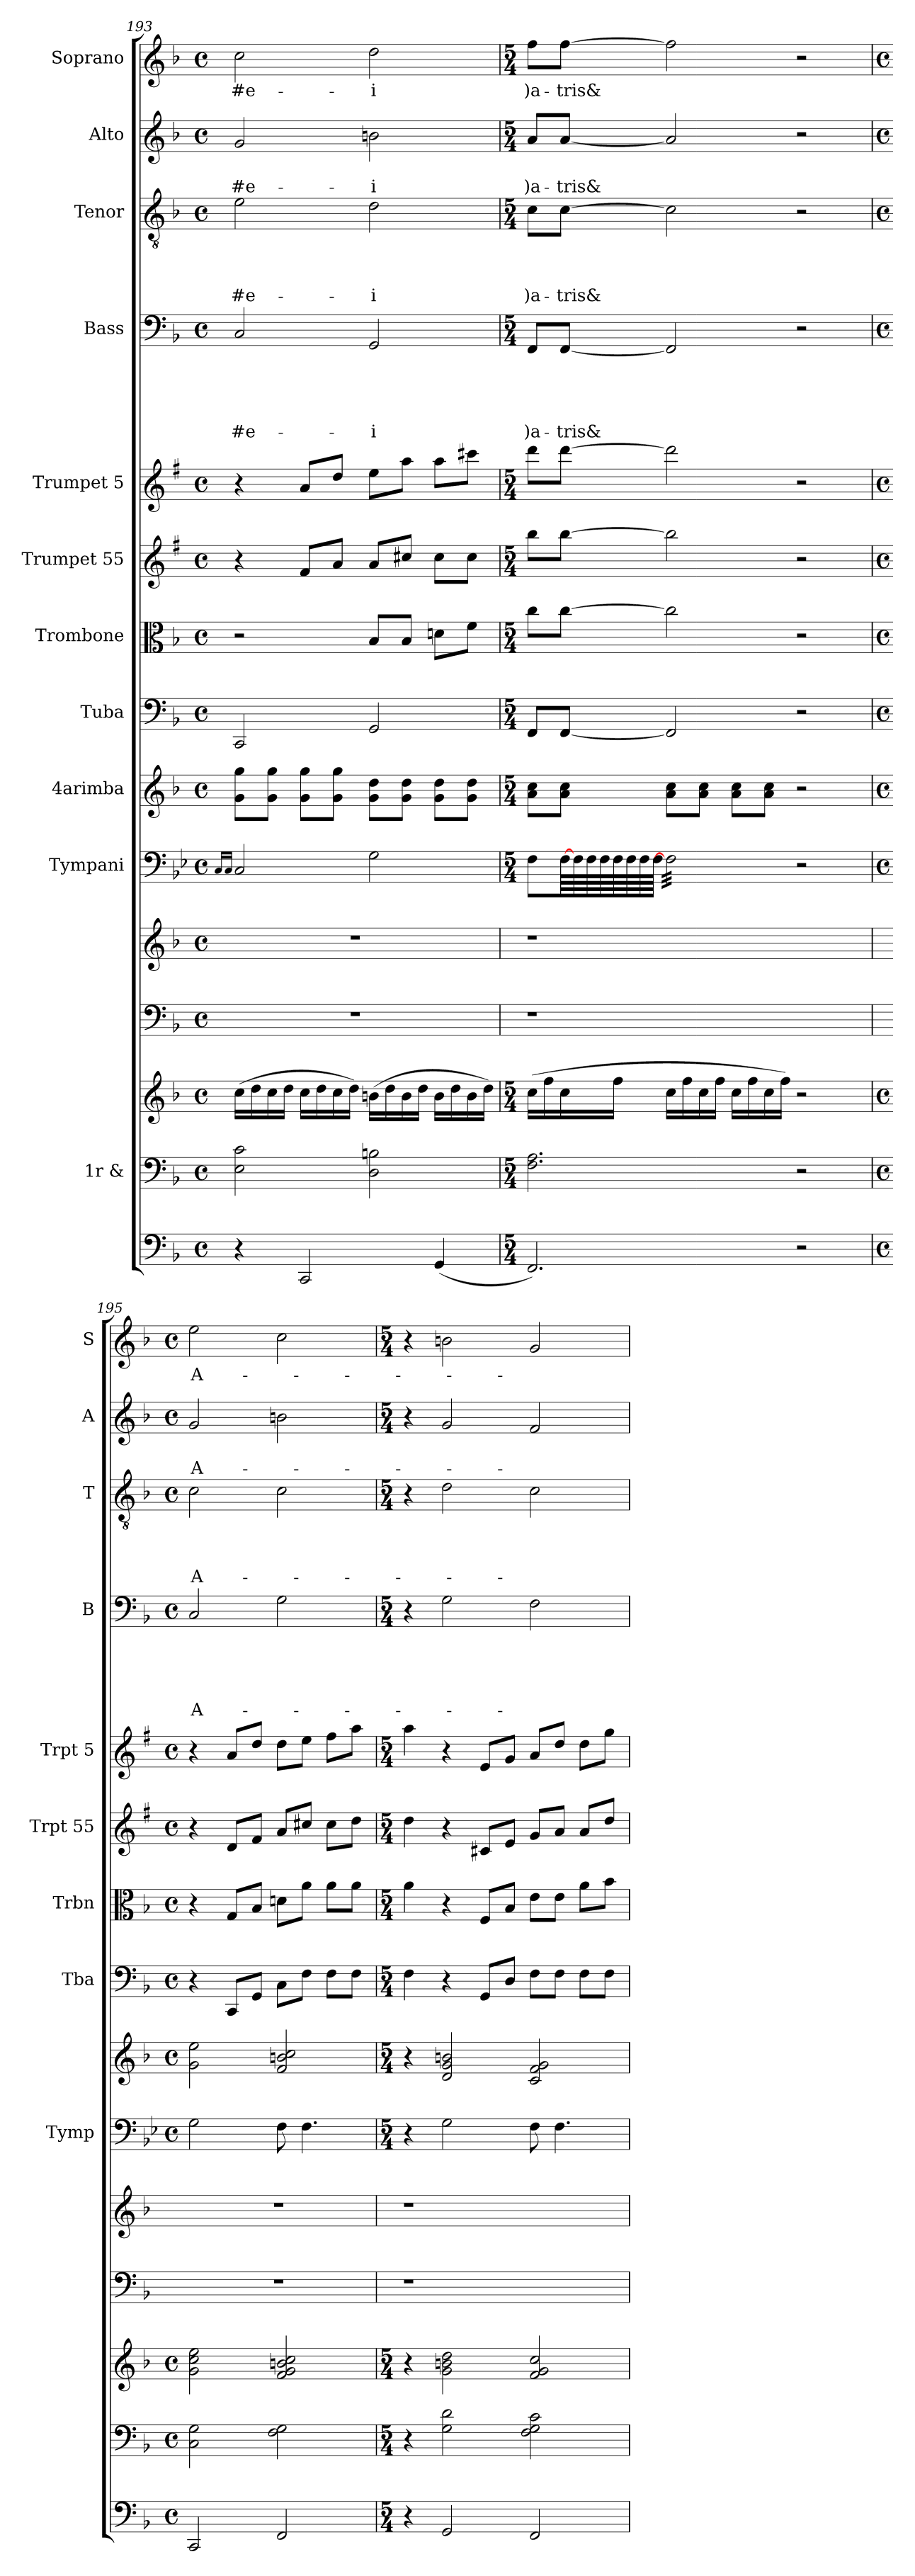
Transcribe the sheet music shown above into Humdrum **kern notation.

**kern	**kern	**kern	**kern	**kern	**kern	**kern	**kern	**kern	**kern	**kern	**kern	**text	**text	**text	**text	**text	**kern	**text	**text	**text	**text	**kern	**text	**text	**kern	**text
*part14	*part13	*part13	*part12	*part11	*part10	*part9	*part8	*part7	*part6	*part5	*part4	*part4	*part4	*part4	*part4	*part4	*part3	*part3	*part3	*part3	*part3	*part2	*part2	*part2	*part1	*part1
*staff15	*staff14	*staff13	*staff12	*staff11	*staff10	*staff9	*staff8	*staff7	*staff6	*staff5	*staff4	*staff4	*staff4	*staff4	*staff4	*staff4	*staff3	*staff3	*staff3	*staff3	*staff3	*staff2	*staff2	*staff2	*staff1	*staff1
*	*I"1r &	*	*	*	*I"Tympani	*I"4arimba	*I"Tuba	*I"Trombone	*I"Trumpet 55	*I"Trumpet 5	*I"Bass	*	*	*	*	*	*I"Tenor	*	*	*	*	*I"Alto	*	*	*I"Soprano	*
*	*	*	*	*	*I'Tymp	*	*I'Tba	*I'Trbn	*I'Trpt 55	*I'Trpt 5	*I'B	*	*	*	*	*	*I'T	*	*	*	*	*I'A	*	*	*I'S	*
!!LO:PB:g=z
*clefF4	*clefF4	*clefG2	*clefF4	*clefG2	*clefF4	*clefG2	*clefF4	*clefC3	*clefG2	*clefG2	*clefF4	*	*	*	*	*	*clefGv2	*	*	*	*	*clefG2	*	*	*clefG2	*
*	*	*	*	*	*	*	*	*	*ITrd1c2	*ITrd1c2	*	*	*	*	*	*	*	*	*	*	*	*	*	*	*	*
*k[b-]	*k[b-]	*k[b-]	*k[b-]	*k[b-]	*k[b-e-]	*k[b-]	*k[b-]	*k[b-]	*k[b-]	*k[b-]	*k[b-]	*	*	*	*	*	*k[b-]	*	*	*	*	*k[b-]	*	*	*k[b-]	*
*F:	*F:	*F:	*F:	*F:	*B-:	*F:	*F:	*F:	*F:	*F:	*F:	*	*	*	*	*	*F:	*	*	*	*	*F:	*	*	*F:	*
*M4/4	*M4/4	*M4/4	*M4/4	*M4/4	*M4/4	*M4/4	*M4/4	*M4/4	*M4/4	*M4/4	*M4/4	*	*	*	*	*	*M4/4	*	*	*	*	*M4/4	*	*	*M4/4	*
*met(c)	*met(c)	*met(c)	*met(c)	*met(c)	*met(c)	*met(c)	*met(c)	*met(c)	*met(c)	*met(c)	*met(c)	*	*	*	*	*	*met(c)	*	*	*	*	*met(c)	*	*	*met(c)	*
=193	=193	=193	=193	=193	=193	=193	=193	=193	=193	=193	=193	=193	=193	=193	=193	=193	=193	=193	=193	=193	=193	=193	=193	=193	=193	=193
.	.	.	.	.	[<16qC/LL	.	.	.	.	.	.	.	.	.	.	.	.	.	.	.	.	.	.	.	.	.
.	.	.	.	.	16qC/JJ]	.	.	.	.	.	.	.	.	.	.	.	.	.	.	.	.	.	.	.	.	.
!	!	!	!	!	!	!	!	!	!	!	!	!	!	!	!	!LO:LY:b	!	!	!	!	!LO:LY:b	!	!	!LO:LY:b	!	!LO:LY:b
4r	2E\ 2c\	(>16cc\LL	1r	1r	2C/	8g\ 8gg\L	2CC/	2r	4r	4r	2C/	.	.	.	.	#e-	2e\	.	.	.	#e-	2g/	.	#e-	2cc\	#e-
.	.	16dd\	.	.	.	.	.	.	.	.	.	.	.	.	.	.	.	.	.	.	.	.	.	.	.	.
.	.	16cc\	.	.	.	8g\ 8gg\J	.	.	.	.	.	.	.	.	.	.	.	.	.	.	.	.	.	.	.	.
.	.	16dd\JJ	.	.	.	.	.	.	.	.	.	.	.	.	.	.	.	.	.	.	.	.	.	.	.	.
2CC/	.	16cc\LL	.	.	.	8g\ 8gg\L	.	.	8e/L	8g/L	.	.	.	.	.	.	.	.	.	.	.	.	.	.	.	.
.	.	16dd\	.	.	.	.	.	.	.	.	.	.	.	.	.	.	.	.	.	.	.	.	.	.	.	.
.	.	16cc\	.	.	.	8g\ 8gg\J	.	.	8g/J	8cc/J	.	.	.	.	.	.	.	.	.	.	.	.	.	.	.	.
.	.	16dd\JJ)	.	.	.	.	.	.	.	.	.	.	.	.	.	.	.	.	.	.	.	.	.	.	.	.
!	!	!	!	!	!	!	!	!	!	!	!	!	!	!	!	!LO:LY:b	!	!	!	!	!LO:LY:b	!	!	!LO:LY:b	!	!LO:LY:b
.	2D\ 2Bn\	(>16bn\LL	.	.	2G\	8g\ 8dd\L	2GG/	8B-/L	8g/L	8dd\L	2GG/	.	.	.	.	-i	2d\	.	.	.	-i	2bn\	.	-i	2dd\	-i
.	.	16dd\	.	.	.	.	.	.	.	.	.	.	.	.	.	.	.	.	.	.	.	.	.	.	.	.
.	.	16b\	.	.	.	8g\ 8dd\J	.	8B-/J	8bn/J	8gg\J	.	.	.	.	.	.	.	.	.	.	.	.	.	.	.	.
.	.	16dd\JJ	.	.	.	.	.	.	.	.	.	.	.	.	.	.	.	.	.	.	.	.	.	.	.	.
(<4GG/	.	16b\LL	.	.	.	8g\ 8dd\L	.	8dn\L	8b\L	8gg\L	.	.	.	.	.	.	.	.	.	.	.	.	.	.	.	.
.	.	16dd\	.	.	.	.	.	.	.	.	.	.	.	.	.	.	.	.	.	.	.	.	.	.	.	.
.	.	16b\	.	.	.	8g\ 8dd\J	.	8f\J	8b\J	8bbn\J	.	.	.	.	.	.	.	.	.	.	.	.	.	.	.	.
.	.	16dd\JJ)	.	.	.	.	.	.	.	.	.	.	.	.	.	.	.	.	.	.	.	.	.	.	.	.
=194	=194	=194	=194	=194	=194	=194	=194	=194	=194	=194	=194	=194	=194	=194	=194	=194	=194	=194	=194	=194	=194	=194	=194	=194	=194	=194
*M5/4	*M5/4	*M5/4	*	*	*M5/4	*M5/4	*M5/4	*M5/4	*M5/4	*M5/4	*M5/4	*	*	*	*	*	*M5/4	*	*	*	*	*M5/4	*	*	*M5/4	*
!	!	!	!	!	!	!	!	!	!	!	!	!	!	!	!	!LO:LY:b	!	!	!	!	!LO:LY:b	!	!	!LO:LY:b	!	!LO:LY:b
2.FF/)	2.F\ 2.A\	(>16cc\LL	1r	1r	8F\L	8a\ 8cc\L	8FF/L	8cc\L	8aa\L	8ccc\L	8FF/L	.	.	.	.	)a-	8c\L	.	.	.	)a-	8a/L	.	)a-	8ff\L	)a-
.	.	16ff\	.	.	.	.	.	.	.	.	.	.	.	.	.	.	.	.	.	.	.	.	.	.	.	.
!	!	!	!	!	!	!	!	!	!	!	!	!	!	!	!	!LO:LY:b	!	!	!	!	!LO:LY:b	!	!	!LO:LY:b	!	!LO:LY:b
*	*	*	*	*	*tremolo	*	*	*	*	*	*	*	*	*	*	*	*	*	*	*	*	*	*	*	*	*
.	.	16cc\	.	.	[>64F\	8a\ 8cc\J	[<8FF/J	[>8cc\J	[>8aa\J	[>8ccc\J	[<8FF/J	.	.	.	.	-tris&	[>8c\J	.	.	.	-tris&	[<8a/J	.	-tris&	[>8ff\J	-tris&
.	.	.	.	.	64F\	.	.	.	.	.	.	.	.	.	.	.	.	.	.	.	.	.	.	.	.	.
.	.	.	.	.	64F\	.	.	.	.	.	.	.	.	.	.	.	.	.	.	.	.	.	.	.	.	.
.	.	.	.	.	64F\	.	.	.	.	.	.	.	.	.	.	.	.	.	.	.	.	.	.	.	.	.
.	.	16ff\JJ	.	.	64F\	.	.	.	.	.	.	.	.	.	.	.	.	.	.	.	.	.	.	.	.	.
.	.	.	.	.	64F\	.	.	.	.	.	.	.	.	.	.	.	.	.	.	.	.	.	.	.	.	.
.	.	.	.	.	64F\	.	.	.	.	.	.	.	.	.	.	.	.	.	.	.	.	.	.	.	.	.
.	.	.	.	.	64F\JJJJ	.	.	.	.	.	.	.	.	.	.	.	.	.	.	.	.	.	.	.	.	.
.	.	16cc\LL	.	.	32F\]LLL	8a\ 8cc\L	2FF/]	2cc\]	2aa\]	2ccc\]	2FF/]	.	.	.	.	.	2c\]	.	.	.	.	2a/]	.	.	2ff\]	.
.	.	.	.	.	32F\	.	.	.	.	.	.	.	.	.	.	.	.	.	.	.	.	.	.	.	.	.
.	.	16ff\	.	.	32F\	.	.	.	.	.	.	.	.	.	.	.	.	.	.	.	.	.	.	.	.	.
.	.	.	.	.	32F\	.	.	.	.	.	.	.	.	.	.	.	.	.	.	.	.	.	.	.	.	.
.	.	16cc\	.	.	32F\	8a\ 8cc\J	.	.	.	.	.	.	.	.	.	.	.	.	.	.	.	.	.	.	.	.
.	.	.	.	.	32F\	.	.	.	.	.	.	.	.	.	.	.	.	.	.	.	.	.	.	.	.	.
.	.	16ff\JJ	.	.	32F\	.	.	.	.	.	.	.	.	.	.	.	.	.	.	.	.	.	.	.	.	.
.	.	.	.	.	32F\	.	.	.	.	.	.	.	.	.	.	.	.	.	.	.	.	.	.	.	.	.
.	.	16cc\LL	.	.	32F\	8a\ 8cc\L	.	.	.	.	.	.	.	.	.	.	.	.	.	.	.	.	.	.	.	.
.	.	.	.	.	32F\	.	.	.	.	.	.	.	.	.	.	.	.	.	.	.	.	.	.	.	.	.
.	.	16ff\	.	.	32F\	.	.	.	.	.	.	.	.	.	.	.	.	.	.	.	.	.	.	.	.	.
.	.	.	.	.	32F\	.	.	.	.	.	.	.	.	.	.	.	.	.	.	.	.	.	.	.	.	.
.	.	16cc\	.	.	32F\	8a\ 8cc\J	.	.	.	.	.	.	.	.	.	.	.	.	.	.	.	.	.	.	.	.
.	.	.	.	.	32F\	.	.	.	.	.	.	.	.	.	.	.	.	.	.	.	.	.	.	.	.	.
.	.	16ff\JJ)	.	.	32F\	.	.	.	.	.	.	.	.	.	.	.	.	.	.	.	.	.	.	.	.	.
.	.	.	.	.	32F\JJJ	.	.	.	.	.	.	.	.	.	.	.	.	.	.	.	.	.	.	.	.	.
*	*	*	*	*	*Xtremolo	*	*	*	*	*	*	*	*	*	*	*	*	*	*	*	*	*	*	*	*	*
2r	2r	2r	.	.	2r	2r	2r	2r	2r	2r	2r	.	.	.	.	.	2r	.	.	.	.	2r	.	.	2r	.
.	.	.	4ryy	4ryy	.	.	.	.	.	.	.	.	.	.	.	.	.	.	.	.	.	.	.	.	.	.
=195	=195	=195	=195	=195	=195	=195	=195	=195	=195	=195	=195	=195	=195	=195	=195	=195	=195	=195	=195	=195	=195	=195	=195	=195	=195	=195
*M4/4	*M4/4	*M4/4	*	*	*M4/4	*M4/4	*M4/4	*M4/4	*M4/4	*M4/4	*M4/4	*	*	*	*	*	*M4/4	*	*	*	*	*M4/4	*	*	*M4/4	*
*met(c)	*met(c)	*met(c)	*	*	*met(c)	*met(c)	*met(c)	*met(c)	*met(c)	*met(c)	*met(c)	*	*	*	*	*	*met(c)	*	*	*	*	*met(c)	*	*	*met(c)	*
!	!	!	!	!	!	!	!	!	!	!	!	!	!	!	!	!LO:LY:b	!	!	!	!	!LO:LY:b	!	!	!LO:LY:b	!	!LO:LY:b
2CC/	2C\ 2G\	2g\ 2cc\ 2ee\	1r	1r	2G\	2g\ 2ee\	4r	4r	4r	4r	2C/	.	.	.	.	A-	2c\	.	.	.	A-	2g/	.	A-	2ee\	A-
.	.	.	.	.	.	.	8CC/L	8G/L	8c/L	8g/L	.	.	.	.	.	.	.	.	.	.	.	.	.	.	.	.
.	.	.	.	.	.	.	8GG/J	8B-/J	8e/J	8cc/J	.	.	.	.	.	.	.	.	.	.	.	.	.	.	.	.
2FF/	2F\ 2G\	2f/ 2g/ 2bn/ 2cc/	.	.	8F\	2f/ 2bn/ 2cc/	8C\L	8dn\L	8g/L	8cc\L	2G\	.	.	.	.	.	2c\	.	.	.	.	2bn\	.	.	2cc\	.
.	.	.	.	.	4.F\	.	8F\J	8a\J	8bn/J	8dd\J	.	.	.	.	.	.	.	.	.	.	.	.	.	.	.	.
.	.	.	.	.	.	.	8F\L	8a\L	8b\L	8ee\L	.	.	.	.	.	.	.	.	.	.	.	.	.	.	.	.
.	.	.	.	.	.	.	8F\J	8a\J	8cc\J	8gg\J	.	.	.	.	.	.	.	.	.	.	.	.	.	.	.	.
=196	=196	=196	=196	=196	=196	=196	=196	=196	=196	=196	=196	=196	=196	=196	=196	=196	=196	=196	=196	=196	=196	=196	=196	=196	=196	=196
*M5/4	*M5/4	*M5/4	*	*	*M5/4	*M5/4	*M5/4	*M5/4	*M5/4	*M5/4	*M5/4	*	*	*	*	*	*M5/4	*	*	*	*	*M5/4	*	*	*M5/4	*
4r	4r	4r	1r	1r	4r	4r	4F\	4a\	4cc\	4gg\	4r	.	.	.	.	.	4r	.	.	.	.	4r	.	.	4r	.
2GG/	2G\ 2d\	2g\ 2bn\ 2dd\	.	.	2G\	2d/ 2g/ 2bn/	4r	4r	4r	4r	2G\	.	.	.	.	.	2d\	.	.	.	.	2g/	.	.	2bn\	.
.	.	.	.	.	.	.	8GG/L	8F/L	8Bn/L	8d/L	.	.	.	.	.	.	.	.	.	.	.	.	.	.	.	.
.	.	.	.	.	.	.	8D/J	8B-/J	8d/J	8f/J	.	.	.	.	.	.	.	.	.	.	.	.	.	.	.	.
2FF/	2F\ 2G\ 2c\	2f/ 2g/ 2cc/	.	.	8F\	2c/ 2f/ 2g/	8F\L	8e\L	8f/L	8g/L	2F\	.	.	.	.	.	2c\	.	.	.	.	2f/	.	.	2g/	.
.	.	.	.	.	4.F\	.	8F\J	8e\J	8g/J	8cc/J	.	.	.	.	.	.	.	.	.	.	.	.	.	.	.	.
.	.	.	4ryy	4ryy	.	.	8F\L	8a\L	8g/L	8cc\L	.	.	.	.	.	.	.	.	.	.	.	.	.	.	.	.
.	.	.	.	.	.	.	8F\J	8b-\J	8cc/J	8ff\J	.	.	.	.	.	.	.	.	.	.	.	.	.	.	.	.
=	=	=	=	=	=	=	=	=	=	=	=	=	=	=	=	=	=	=	=	=	=	=	=	=	=	=
*-	*-	*-	*-	*-	*-	*-	*-	*-	*-	*-	*-	*-	*-	*-	*-	*-	*-	*-	*-	*-	*-	*-	*-	*-	*-	*-
